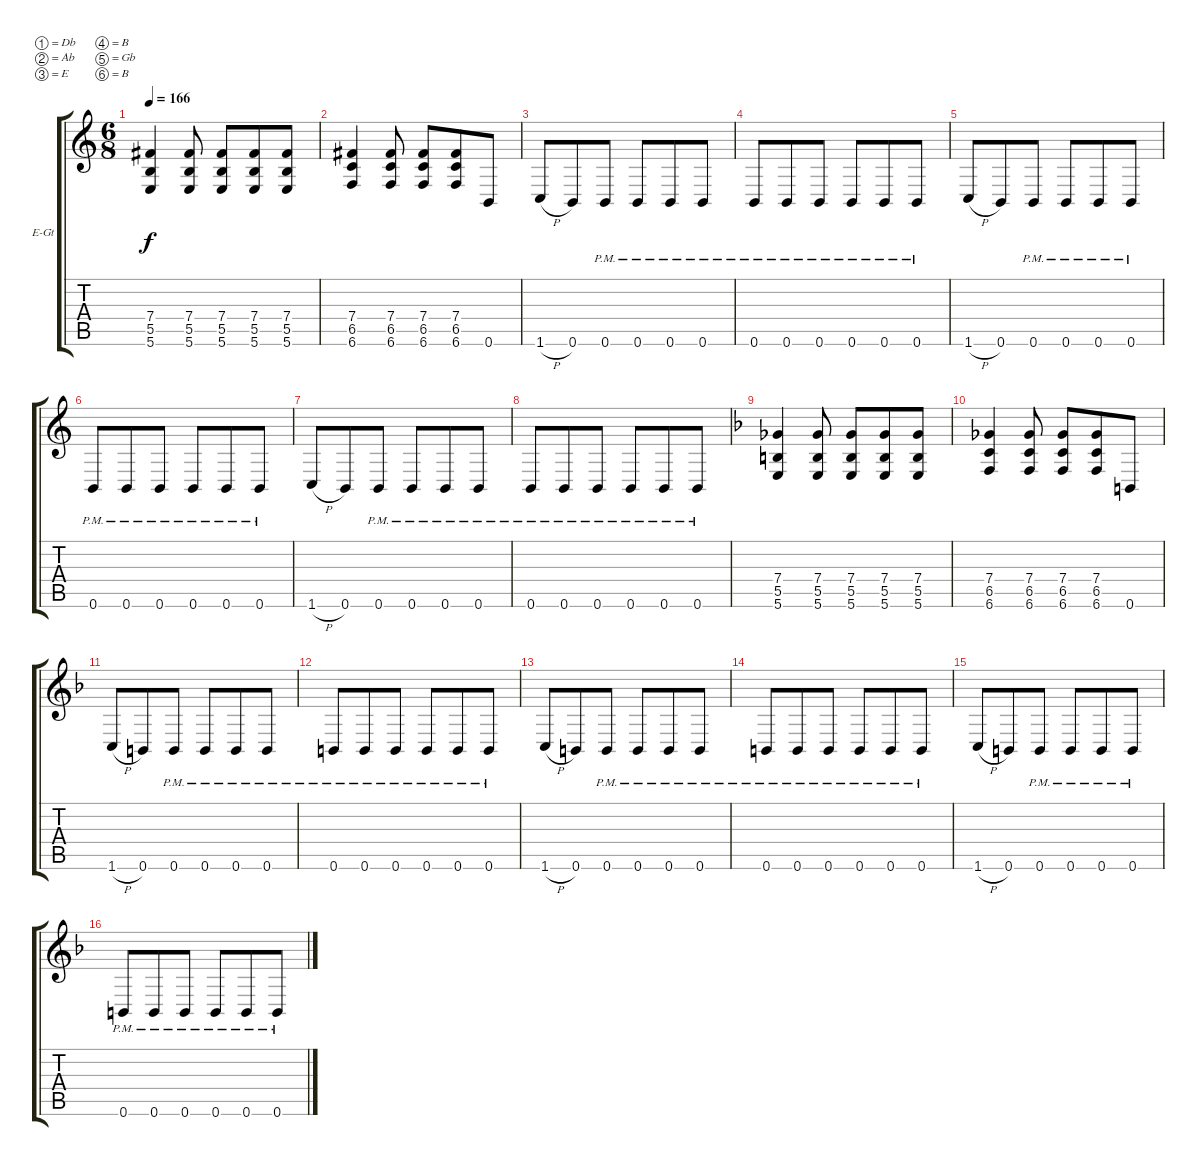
\bracketExtendMode groupsimilarinstruments
\firstSystemTrackNameOrientation horizontal
\otherSystemsTrackNameOrientation horizontal
\track ("Left guitar" "E-Gt") {instrument overdrivenguitar}
\staff {score tabs}
\tuning (Db4 Ab3 E3 B2 Gb2 B1)
\ts (6 8)
\tempo 166
\clef g2
\scale
0.2261
\ks c
(7.4 5.5 5.6).4{dy f} (7.4 5.5 5.6).8 (7.4 5.5 5.6).8 (7.4 5.5 5.6).8 (7.4 5.5 5.6).8 |
\scale
0.18557 (7.4 6.5 6.6).4 (7.4 6.5 6.6).8 (7.4 6.5 6.6).8 (7.4 6.5 6.6).8 0.6.8 |
\scale
0.186385 1.6{h}.8 0.6.8 0.6{pm}.8 0.6{pm}.8 0.6{pm}.8 0.6{pm}.8 |
\scale
0.194234 0.6{pm}.8 0.6{pm}.8 0.6{pm}.8 0.6{pm}.8 0.6{pm}.8 0.6{pm}.8 |
\scale
0.207891 1.6{h}.8 0.6.8 0.6{pm}.8 0.6{pm}.8 0.6{pm}.8 0.6{pm}.8 |
0.6{pm}.8 0.6{pm}.8 0.6{pm}.8 0.6{pm}.8 0.6{pm}.8 0.6{pm}.8 |
1.6{h}.8 0.6.8 0.6{pm}.8 0.6{pm}.8 0.6{pm}.8 0.6{pm}.8 |
0.6{pm}.8 0.6{pm}.8 0.6{pm}.8 0.6{pm}.8 0.6{pm}.8 0.6{pm}.8 |
\ks dminor
(7.4 5.5 5.6).4 (7.4 5.5 5.6).8 (7.4 5.5 5.6).8 (7.4 5.5 5.6).8 (7.4 5.5 5.6).8 |
(7.4 6.5 6.6).4 (7.4 6.5 6.6).8 (7.4 6.5 6.6).8 (7.4 6.5 6.6).8 0.6.8 |
1.6{h}.8 0.6.8 0.6{pm}.8 0.6{pm}.8 0.6{pm}.8 0.6{pm}.8 |
0.6{pm}.8 0.6{pm}.8 0.6{pm}.8 0.6{pm}.8 0.6{pm}.8 0.6{pm}.8 |
1.6{h}.8 0.6.8 0.6{pm}.8 0.6{pm}.8 0.6{pm}.8 0.6{pm}.8 |
0.6{pm}.8 0.6{pm}.8 0.6{pm}.8 0.6{pm}.8 0.6{pm}.8 0.6{pm}.8 |
1.6{h}.8 0.6.8 0.6{pm}.8 0.6{pm}.8 0.6{pm}.8 0.6{pm}.8 |
0.6{pm}.8 0.6{pm}.8 0.6{pm}.8 0.6{pm}.8 0.6{pm}.8 0.6{pm}.8
